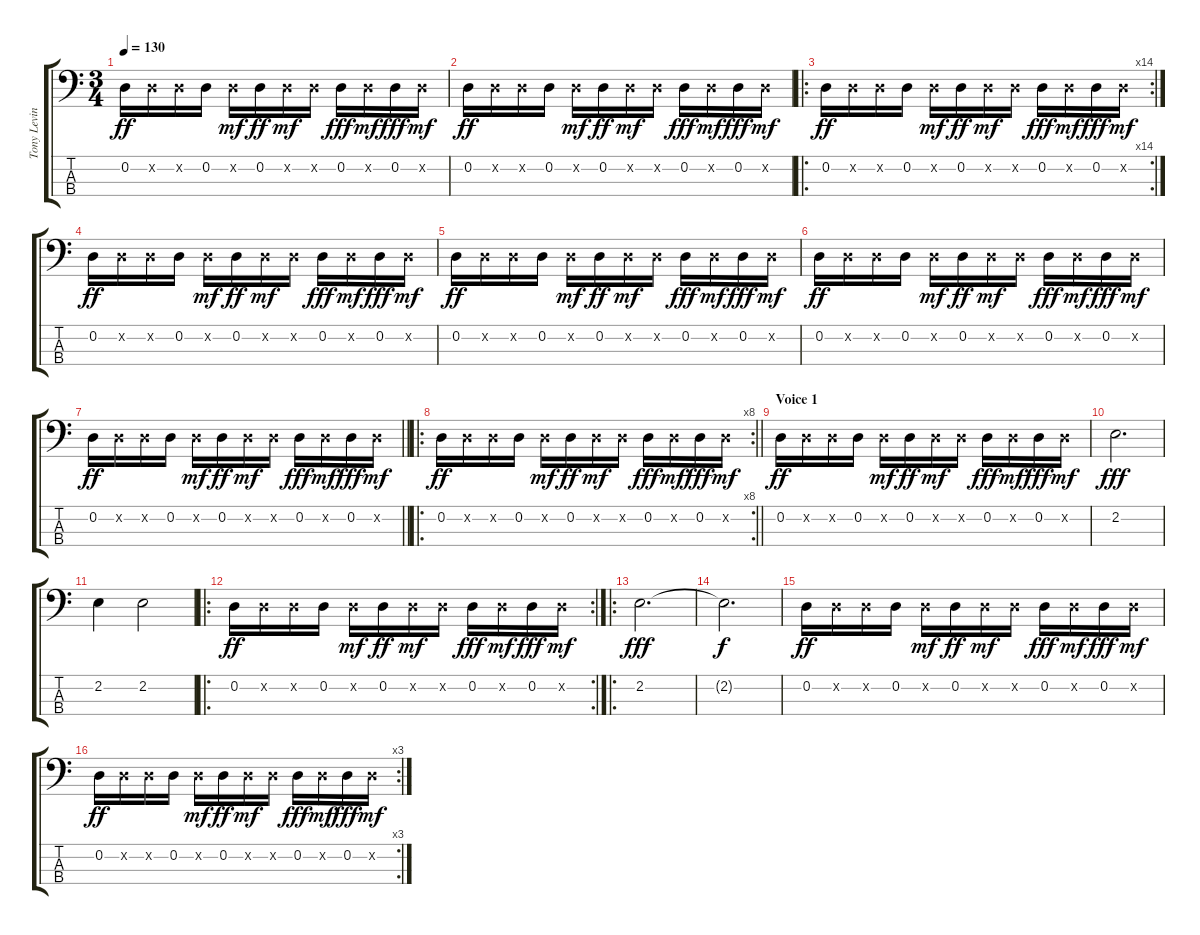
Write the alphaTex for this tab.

\track ("Tony Levin (Stick - Low)" "Tony Levin") {instrument electricbassfinger}
\staff {score tabs}
\tuning (G2 D2 A1 E1) {hide}
\ts (3 4)
\tempo 130
\clef f4
\ks c
0.2.16{dy ff} 0.2{x}.16 0.2{x}.16 0.2.16 0.2{x}.16{dy mf} 0.2.16{dy ff} 0.2{x}.16{dy mf} 0.2{x}.16 0.2.16{dy fff} 0.2{x}.16{dy mf} 0.2.16{dy fff} 0.2{x}.16{dy mf} |
0.2.16{dy ff} 0.2{x}.16 0.2{x}.16 0.2.16 0.2{x}.16{dy mf} 0.2.16{dy ff} 0.2{x}.16{dy mf} 0.2{x}.16 0.2.16{dy fff} 0.2{x}.16{dy mf} 0.2.16{dy fff} 0.2{x}.16{dy mf} |
\ro
\rc 14
0.2.16{dy ff} 0.2{x}.16 0.2{x}.16 0.2.16 0.2{x}.16{dy mf} 0.2.16{dy ff} 0.2{x}.16{dy mf} 0.2{x}.16 0.2.16{dy fff} 0.2{x}.16{dy mf} 0.2.16{dy fff} 0.2{x}.16{dy mf} |
0.2.16{dy ff} 0.2{x}.16 0.2{x}.16 0.2.16 0.2{x}.16{dy mf} 0.2.16{dy ff} 0.2{x}.16{dy mf} 0.2{x}.16 0.2.16{dy fff} 0.2{x}.16{dy mf} 0.2.16{dy fff} 0.2{x}.16{dy mf} |
0.2.16{dy ff} 0.2{x}.16 0.2{x}.16 0.2.16 0.2{x}.16{dy mf} 0.2.16{dy ff} 0.2{x}.16{dy mf} 0.2{x}.16 0.2.16{dy fff} 0.2{x}.16{dy mf} 0.2.16{dy fff} 0.2{x}.16{dy mf} |
0.2.16{dy ff} 0.2{x}.16 0.2{x}.16 0.2.16 0.2{x}.16{dy mf} 0.2.16{dy ff} 0.2{x}.16{dy mf} 0.2{x}.16 0.2.16{dy fff} 0.2{x}.16{dy mf} 0.2.16{dy fff} 0.2{x}.16{dy mf} |
\barLineRight lightlight
0.2.16{dy ff} 0.2{x}.16 0.2{x}.16 0.2.16 0.2{x}.16{dy mf} 0.2.16{dy ff} 0.2{x}.16{dy mf} 0.2{x}.16 0.2.16{dy fff} 0.2{x}.16{dy mf} 0.2.16{dy fff} 0.2{x}.16{dy mf} |
\ro
\rc 8
\barLineRight lightlight
0.2.16{dy ff} 0.2{x}.16 0.2{x}.16 0.2.16 0.2{x}.16{dy mf} 0.2.16{dy ff} 0.2{x}.16{dy mf} 0.2{x}.16 0.2.16{dy fff} 0.2{x}.16{dy mf} 0.2.16{dy fff} 0.2{x}.16{dy mf} |
\section ("" "Voice 1")
0.2.16{dy ff} 0.2{x}.16 0.2{x}.16 0.2.16 0.2{x}.16{dy mf} 0.2.16{dy ff} 0.2{x}.16{dy mf} 0.2{x}.16 0.2.16{dy fff} 0.2{x}.16{dy mf} 0.2.16{dy fff} 0.2{x}.16{dy mf} |
2.2.2{d dy fff} |
2.2.4 2.2.2 |
\ro
\rc 2
0.2.16{dy ff} 0.2{x}.16 0.2{x}.16 0.2.16 0.2{x}.16{dy mf} 0.2.16{dy ff} 0.2{x}.16{dy mf} 0.2{x}.16 0.2.16{dy fff} 0.2{x}.16{dy mf} 0.2.16{dy fff} 0.2{x}.16{dy mf} |
\ro
2.2.2{d dy fff} |
2.2{t}.2{d dy f} |
0.2.16{dy ff} 0.2{x}.16 0.2{x}.16 0.2.16 0.2{x}.16{dy mf} 0.2.16{dy ff} 0.2{x}.16{dy mf} 0.2{x}.16 0.2.16{dy fff} 0.2{x}.16{dy mf} 0.2.16{dy fff} 0.2{x}.16{dy mf} |
\rc 3
0.2.16{dy ff} 0.2{x}.16 0.2{x}.16 0.2.16 0.2{x}.16{dy mf} 0.2.16{dy ff} 0.2{x}.16{dy mf} 0.2{x}.16 0.2.16{dy fff} 0.2{x}.16{dy mf} 0.2.16{dy fff} 0.2{x}.16{dy mf}
